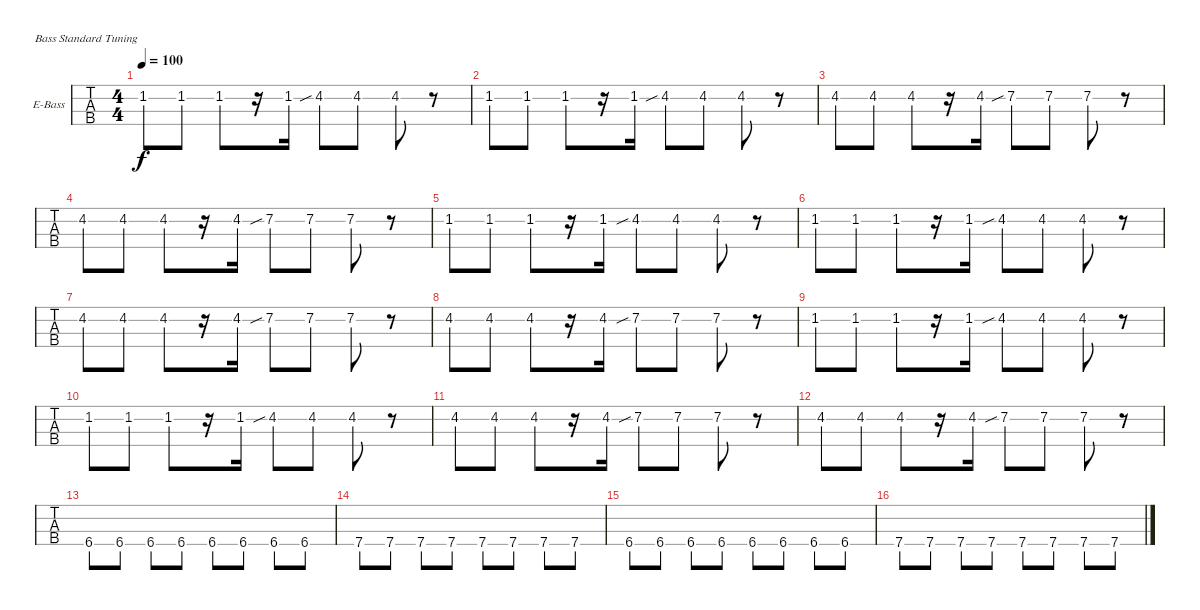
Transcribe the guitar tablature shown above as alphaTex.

\bracketExtendMode groupsimilarinstruments
\firstSystemTrackNameOrientation horizontal
\otherSystemsTrackNameOrientation horizontal
\track ("Electric Bass" "E-Bass") {instrument electricbassfinger}
\staff {tabs}
\tuning (G2 D2 A1 E1)
\ts (4 4)
\tempo 100
\clef f4
\scale
0.333333
\ks c
1.2.8{dy f} 1.2.8 1.2.8 r.16 1.2.16 4.2{sib}.8 4.2.8 4.2.8 r.8 |
\scale
0.333333 1.2.8 1.2.8 1.2.8 r.16 1.2.16 4.2{sib}.8 4.2.8 4.2.8 r.8 |
\scale
0.333333 4.2.8 4.2.8 4.2.8 r.16 4.2.16 7.2{sib}.8 7.2.8 7.2.8 r.8 |
\scale
0.333333 4.2.8 4.2.8 4.2.8 r.16 4.2.16 7.2{sib}.8 7.2.8 7.2.8 r.8 |
\scale
0.333333 1.2.8 1.2.8 1.2.8 r.16 1.2.16 4.2{sib}.8 4.2.8 4.2.8 r.8 |
\scale
0.333333 1.2.8 1.2.8 1.2.8 r.16 1.2.16 4.2{sib}.8 4.2.8 4.2.8 r.8 |
\scale
0.333333 4.2.8 4.2.8 4.2.8 r.16 4.2.16 7.2{sib}.8 7.2.8 7.2.8 r.8 |
\scale
0.333333 4.2.8 4.2.8 4.2.8 r.16 4.2.16 7.2{sib}.8 7.2.8 7.2.8 r.8 |
\scale
0.333333 1.2.8 1.2.8 1.2.8 r.16 1.2.16 4.2{sib}.8 4.2.8 4.2.8 r.8 |
\scale
0.333333 1.2.8 1.2.8 1.2.8 r.16 1.2.16 4.2{sib}.8 4.2.8 4.2.8 r.8 |
\scale
0.333333 4.2.8 4.2.8 4.2.8 r.16 4.2.16 7.2{sib}.8 7.2.8 7.2.8 r.8 |
\scale
0.333333 4.2.8 4.2.8 4.2.8 r.16 4.2.16 7.2{sib}.8 7.2.8 7.2.8 r.8 |
\scale
0.333333 6.4.8 6.4.8 6.4.8 6.4.8 6.4.8 6.4.8 6.4.8 6.4.8 |
\scale
0.333333 7.4.8 7.4.8 7.4.8 7.4.8 7.4.8 7.4.8 7.4.8 7.4.8 |
\scale
0.333333 6.4.8 6.4.8 6.4.8 6.4.8 6.4.8 6.4.8 6.4.8 6.4.8 |
\scale
0.333333 7.4.8 7.4.8 7.4.8 7.4.8 7.4.8 7.4.8 7.4.8 7.4.8
